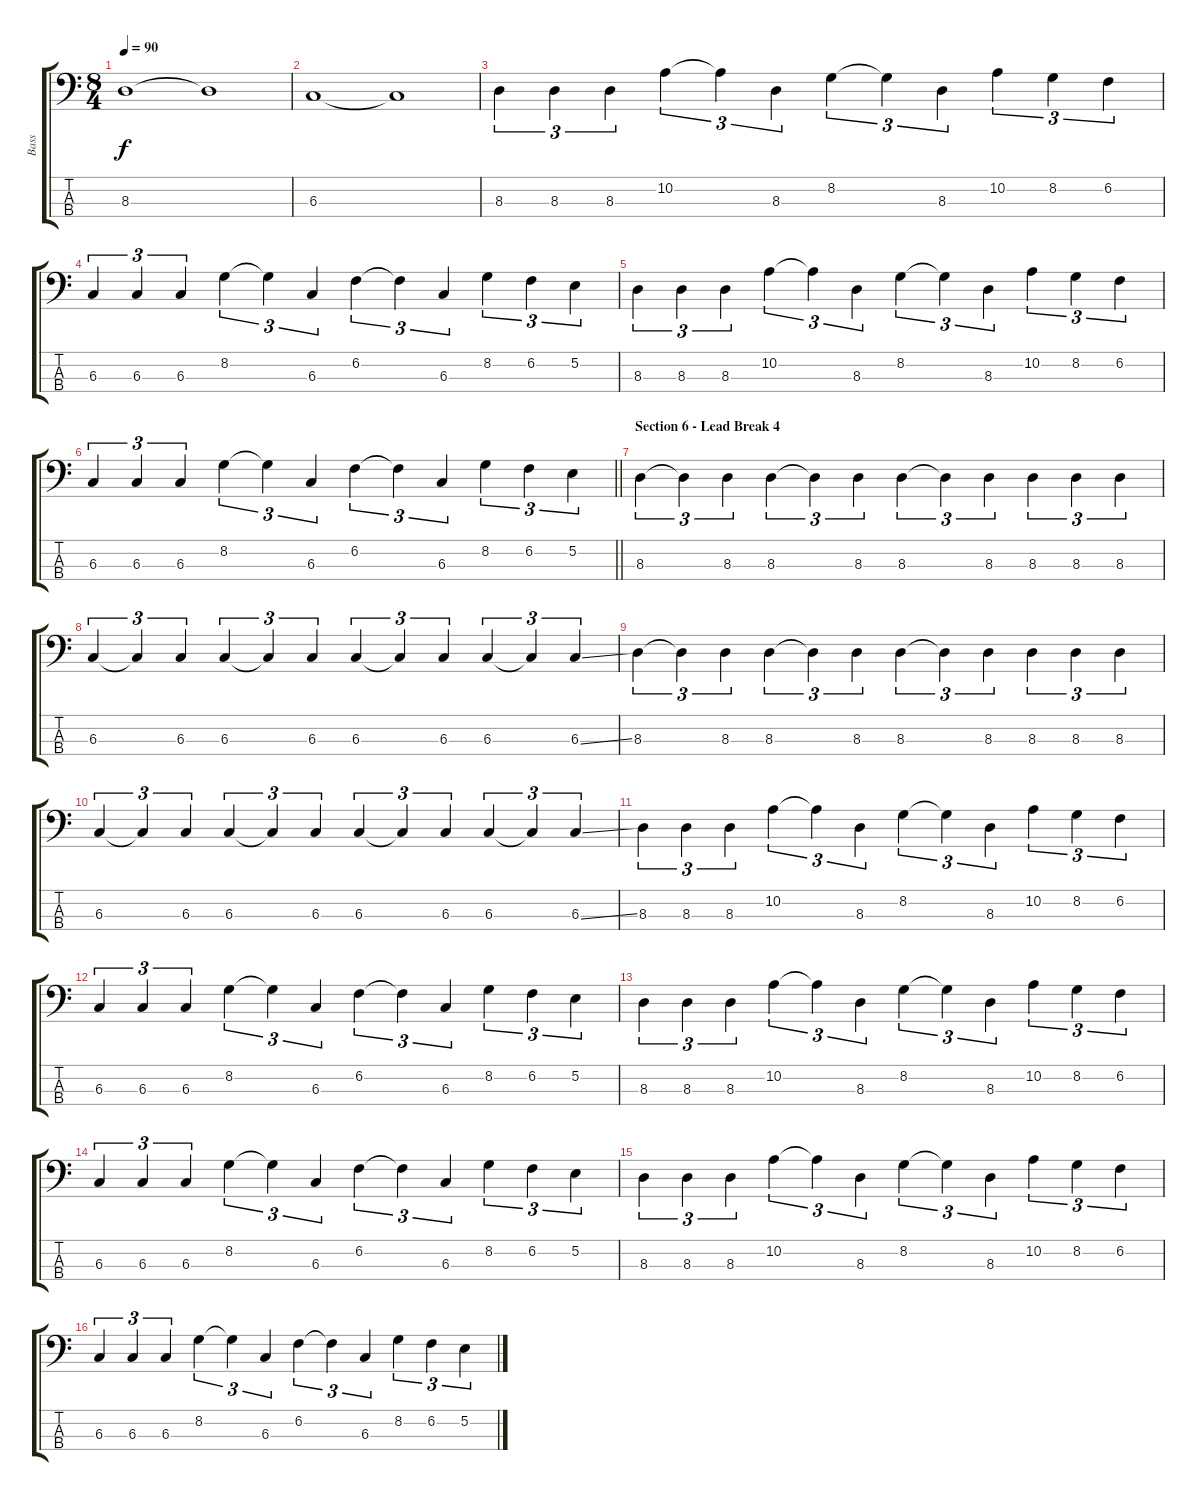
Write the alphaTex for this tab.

\track ("Bass" "Bass") {instrument electricbasspick}
\staff {score tabs}
\tuning (E2 B1 Gb1 Db1) {hide}
\ts (8 4)
\tempo 90
\clef f4
\ks c
8.3.1{dy f} 8.3{t}.1 |
6.3.1 6.3{t}.1 |
8.3.4{tu (3 2)} 8.3.4{tu (3 2)} 8.3.4{tu (3 2)} 10.2.4{tu (3 2)} 10.2{t}.4{tu (3 2)} 8.3.4{tu (3 2)} 8.2.4{tu (3 2)} 8.2{t}.4{tu (3 2)} 8.3.4{tu (3 2)} 10.2.4{tu (3 2)} 8.2.4{tu (3 2)} 6.2.4{tu (3 2)} |
6.3.4{tu (3 2)} 6.3.4{tu (3 2)} 6.3.4{tu (3 2)} 8.2.4{tu (3 2)} 8.2{t}.4{tu (3 2)} 6.3.4{tu (3 2)} 6.2.4{tu (3 2)} 6.2{t}.4{tu (3 2)} 6.3.4{tu (3 2)} 8.2.4{tu (3 2)} 6.2.4{tu (3 2)} 5.2.4{tu (3 2)} |
8.3.4{tu (3 2)} 8.3.4{tu (3 2)} 8.3.4{tu (3 2)} 10.2.4{tu (3 2)} 10.2{t}.4{tu (3 2)} 8.3.4{tu (3 2)} 8.2.4{tu (3 2)} 8.2{t}.4{tu (3 2)} 8.3.4{tu (3 2)} 10.2.4{tu (3 2)} 8.2.4{tu (3 2)} 6.2.4{tu (3 2)} |
\barLineRight lightlight
6.3.4{tu (3 2)} 6.3.4{tu (3 2)} 6.3.4{tu (3 2)} 8.2.4{tu (3 2)} 8.2{t}.4{tu (3 2)} 6.3.4{tu (3 2)} 6.2.4{tu (3 2)} 6.2{t}.4{tu (3 2)} 6.3.4{tu (3 2)} 8.2.4{tu (3 2)} 6.2.4{tu (3 2)} 5.2.4{tu (3 2)} |
\section ("" "Section 6 - Lead Break 4")
8.3.4{tu (3 2)} 8.3{t}.4{tu (3 2)} 8.3.4{tu (3 2)} 8.3.4{tu (3 2)} 8.3{t}.4{tu (3 2)} 8.3.4{tu (3 2)} 8.3.4{tu (3 2)} 8.3{t}.4{tu (3 2)} 8.3.4{tu (3 2)} 8.3.4{tu (3 2)} 8.3.4{tu (3 2)} 8.3.4{tu (3 2)} |
6.3.4{tu (3 2)} 6.3{t}.4{tu (3 2)} 6.3.4{tu (3 2)} 6.3.4{tu (3 2)} 6.3{t}.4{tu (3 2)} 6.3.4{tu (3 2)} 6.3.4{tu (3 2)} 6.3{t}.4{tu (3 2)} 6.3.4{tu (3 2)} 6.3.4{tu (3 2)} 6.3{t}.4{tu (3 2)} 6.3{ss}.4{tu (3 2)} |
8.3.4{tu (3 2)} 8.3{t}.4{tu (3 2)} 8.3.4{tu (3 2)} 8.3.4{tu (3 2)} 8.3{t}.4{tu (3 2)} 8.3.4{tu (3 2)} 8.3.4{tu (3 2)} 8.3{t}.4{tu (3 2)} 8.3.4{tu (3 2)} 8.3.4{tu (3 2)} 8.3.4{tu (3 2)} 8.3.4{tu (3 2)} |
6.3.4{tu (3 2)} 6.3{t}.4{tu (3 2)} 6.3.4{tu (3 2)} 6.3.4{tu (3 2)} 6.3{t}.4{tu (3 2)} 6.3.4{tu (3 2)} 6.3.4{tu (3 2)} 6.3{t}.4{tu (3 2)} 6.3.4{tu (3 2)} 6.3.4{tu (3 2)} 6.3{t}.4{tu (3 2)} 6.3{ss}.4{tu (3 2)} |
8.3.4{tu (3 2)} 8.3.4{tu (3 2)} 8.3.4{tu (3 2)} 10.2.4{tu (3 2)} 10.2{t}.4{tu (3 2)} 8.3.4{tu (3 2)} 8.2.4{tu (3 2)} 8.2{t}.4{tu (3 2)} 8.3.4{tu (3 2)} 10.2.4{tu (3 2)} 8.2.4{tu (3 2)} 6.2.4{tu (3 2)} |
6.3.4{tu (3 2)} 6.3.4{tu (3 2)} 6.3.4{tu (3 2)} 8.2.4{tu (3 2)} 8.2{t}.4{tu (3 2)} 6.3.4{tu (3 2)} 6.2.4{tu (3 2)} 6.2{t}.4{tu (3 2)} 6.3.4{tu (3 2)} 8.2.4{tu (3 2)} 6.2.4{tu (3 2)} 5.2.4{tu (3 2)} |
8.3.4{tu (3 2)} 8.3.4{tu (3 2)} 8.3.4{tu (3 2)} 10.2.4{tu (3 2)} 10.2{t}.4{tu (3 2)} 8.3.4{tu (3 2)} 8.2.4{tu (3 2)} 8.2{t}.4{tu (3 2)} 8.3.4{tu (3 2)} 10.2.4{tu (3 2)} 8.2.4{tu (3 2)} 6.2.4{tu (3 2)} |
6.3.4{tu (3 2)} 6.3.4{tu (3 2)} 6.3.4{tu (3 2)} 8.2.4{tu (3 2)} 8.2{t}.4{tu (3 2)} 6.3.4{tu (3 2)} 6.2.4{tu (3 2)} 6.2{t}.4{tu (3 2)} 6.3.4{tu (3 2)} 8.2.4{tu (3 2)} 6.2.4{tu (3 2)} 5.2.4{tu (3 2)} |
8.3.4{tu (3 2)} 8.3.4{tu (3 2)} 8.3.4{tu (3 2)} 10.2.4{tu (3 2)} 10.2{t}.4{tu (3 2)} 8.3.4{tu (3 2)} 8.2.4{tu (3 2)} 8.2{t}.4{tu (3 2)} 8.3.4{tu (3 2)} 10.2.4{tu (3 2)} 8.2.4{tu (3 2)} 6.2.4{tu (3 2)} |
6.3.4{tu (3 2)} 6.3.4{tu (3 2)} 6.3.4{tu (3 2)} 8.2.4{tu (3 2)} 8.2{t}.4{tu (3 2)} 6.3.4{tu (3 2)} 6.2.4{tu (3 2)} 6.2{t}.4{tu (3 2)} 6.3.4{tu (3 2)} 8.2.4{tu (3 2)} 6.2.4{tu (3 2)} 5.2.4{tu (3 2)}
